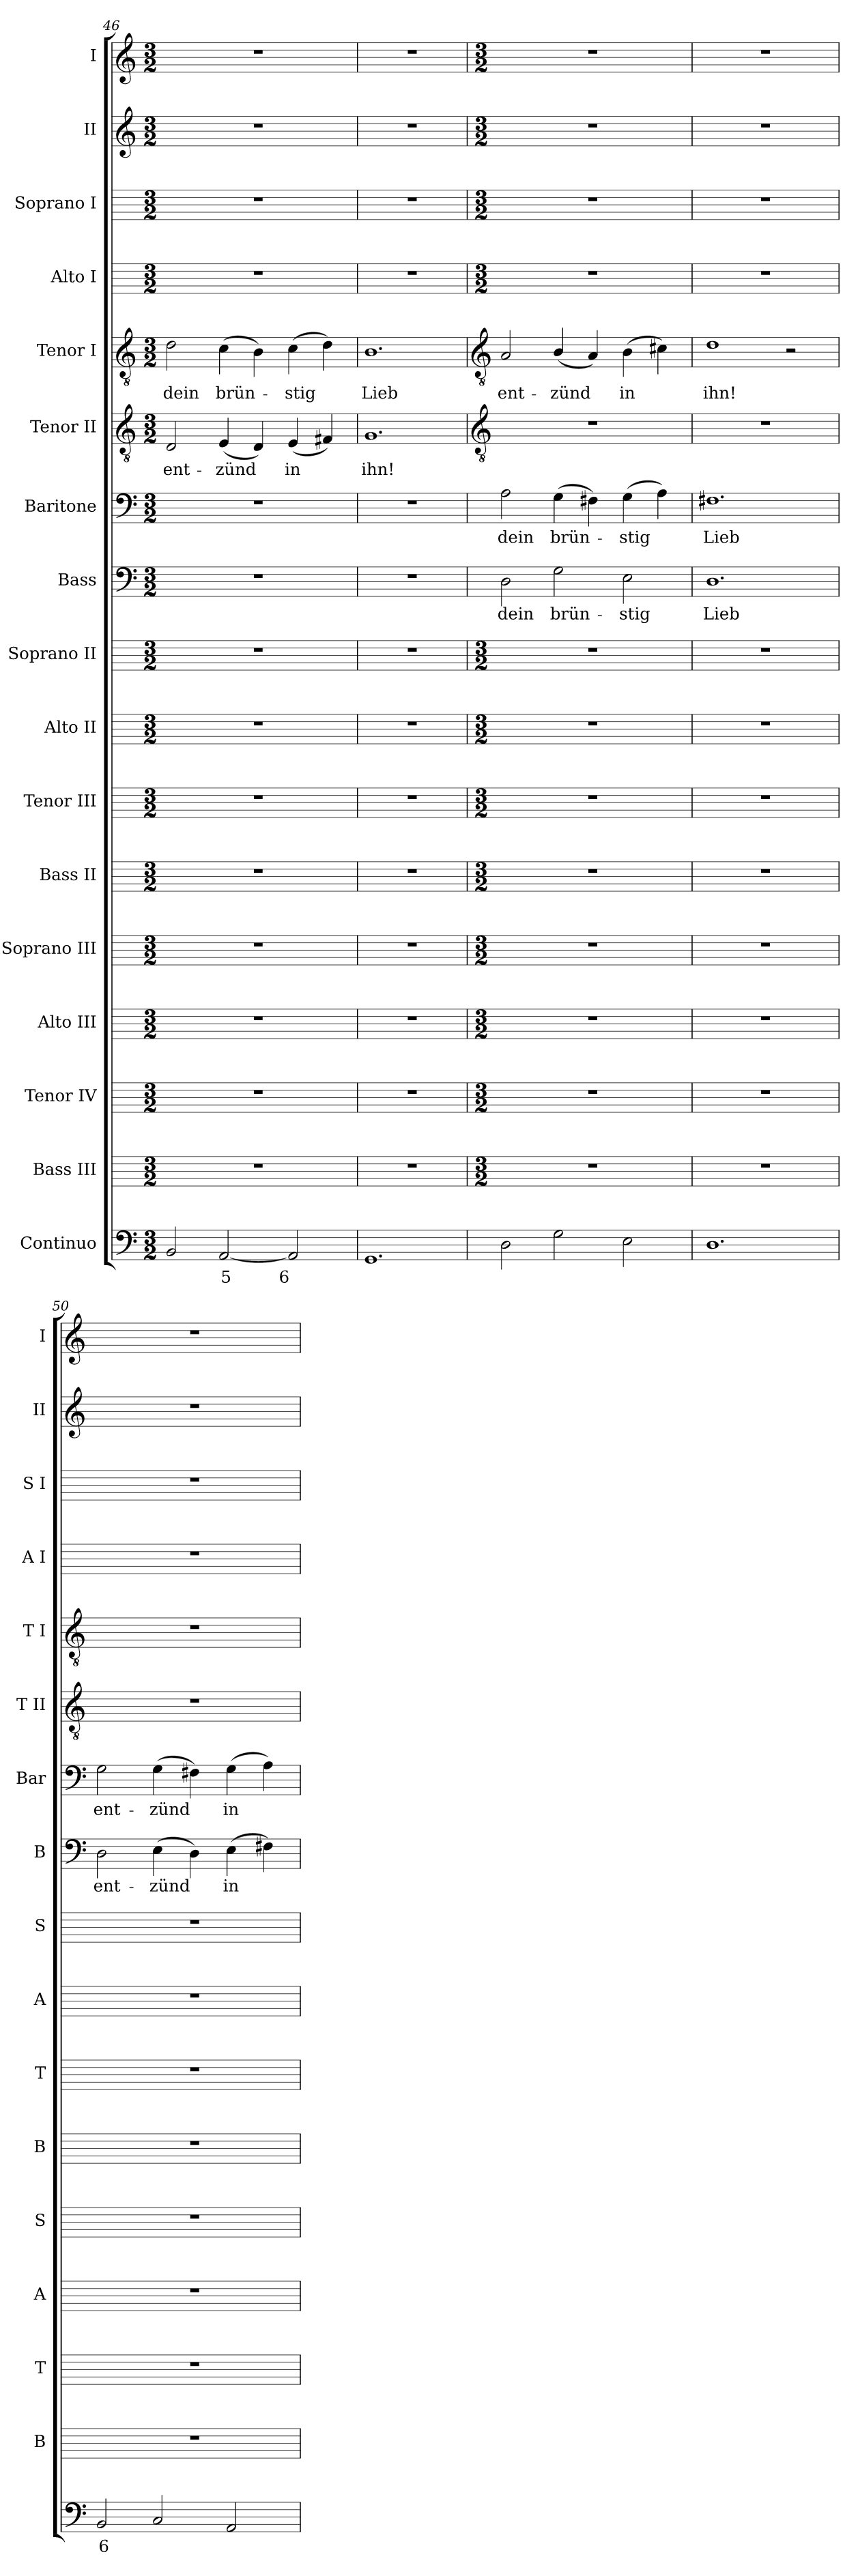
**kern	**text	**kern	**kern	**kern	**kern	**kern	**kern	**kern	**kern	**kern	**text	**kern	**text	**kern	**text	**kern	**text	**kern	**kern	**kern	**kern
*part17	*part17	*part16	*part15	*part14	*part13	*part12	*part11	*part10	*part9	*part8	*part8	*part7	*part7	*part6	*part6	*part5	*part5	*part4	*part3	*part2	*part1
*staff17	*staff17	*staff16	*staff15	*staff14	*staff13	*staff12	*staff11	*staff10	*staff9	*staff8	*staff8	*staff7	*staff7	*staff6	*staff6	*staff5	*staff5	*staff4	*staff3	*staff2	*staff1
*I"Continuo	*	*I"Bass III	*I"Tenor IV	*I"Alto III	*I"Soprano III	*I"Bass II	*I"Tenor III	*I"Alto II	*I"Soprano II	*I"Bass	*	*I"Baritone	*	*I"Tenor II	*	*I"Tenor I	*	*I"Alto I	*I"Soprano I	*I"II	*I"I
*	*	*I'B	*I'T	*I'A	*I'S	*I'B	*I'T	*I'A	*I'S	*I'B	*	*I'Bar	*	*I'T II	*	*I'T I	*	*I'A I	*I'S I	*I'II	*I'I
*clefF4	*	*	*	*	*	*	*	*	*	*clefF4	*	*clefF4	*	*clefGv2	*	*clefGv2	*	*	*	*clefG2	*clefG2
*	*	*ITrd4c7	*ITrd4c7	*ITrd4c7	*ITrd4c7	*ITrd4c7	*ITrd4c7	*ITrd4c7	*ITrd4c7	*	*	*	*	*	*	*	*	*	*	*	*
*k[]	*	*	*	*	*	*	*	*	*	*k[]	*	*k[]	*	*k[]	*	*k[]	*	*	*	*k[]	*k[]
*C:	*	*	*	*	*	*	*	*	*	*C:	*	*C:	*	*C:	*	*C:	*	*	*	*C:	*C:
*M3/2	*	*M3/2	*M3/2	*M3/2	*M3/2	*M3/2	*M3/2	*M3/2	*M3/2	*M3/2	*	*M3/2	*	*M3/2	*	*M3/2	*	*M3/2	*M3/2	*M3/2	*M3/2
=46	=46	=46	=46	=46	=46	=46	=46	=46	=46	=46	=46	=46	=46	=46	=46	=46	=46	=46	=46	=46	=46
!	!	!	!	!	!	!	!	!	!	!LO:N:vis=1	!	!LO:N:vis=1	!	!	!LO:LY:b	!	!LO:LY:b	!	!	!	!
2BB	.	1.r	1.r	1.r	1.r	1.r	1.r	1.r	1.r	1.r	.	1.r	.	2D	ent-	2d	dein	1.r	1.r	1.r	1.r
!	!LO:LY:b	!	!	!	!	!	!	!	!	!	!	!	!	!	!LO:LY:b	!	!LO:LY:b	!	!	!	!
[2AA	5	.	.	.	.	.	.	.	.	.	.	.	.	(<4E	-zünd	(>4c	brün-	.	.	.	.
.	.	.	.	.	.	.	.	.	.	.	.	.	.	4D)	.	4B)	.	.	.	.	.
!	!LO:LY:b	!	!	!	!	!	!	!	!	!	!	!	!	!	!LO:LY:b	!	!LO:LY:b	!	!	!	!
2AA]	6	.	.	.	.	.	.	.	.	.	.	.	.	(<4E	in	(>4c	stig	.	.	.	.
.	.	.	.	.	.	.	.	.	.	.	.	.	.	4F#X)	.	4d)	.	.	.	.	.
=47	=47	=47	=47	=47	=47	=47	=47	=47	=47	=47	=47	=47	=47	=47	=47	=47	=47	=47	=47	=47	=47
!	!	!	!	!	!	!	!	!	!	!LO:N:vis=1	!	!LO:N:vis=1	!	!	!LO:LY:b	!	!LO:LY:b	!	!	!	!
1.GG	.	1.r	1.r	1.r	1.r	1.r	1.r	1.r	1.r	1.r	.	1.r	.	1.G	ihn!	1.B	Lieb	1.r	1.r	1.r	1.r
!!LO:LB:g=z
=48	=48	=48	=48	=48	=48	=48	=48	=48	=48	=48	=48	=48	=48	=48	=48	=48	=48	=48	=48	=48	=48
*	*	*	*	*	*	*	*	*	*	*	*	*	*	*clefGv2	*	*clefGv2	*	*	*	*	*
*	*	*M3/2	*M3/2	*M3/2	*M3/2	*M3/2	*M3/2	*M3/2	*M3/2	*	*	*	*	*	*	*	*	*M3/2	*M3/2	*M3/2	*M3/2
!	!	!	!	!	!	!	!	!	!	!	!LO:LY:b	!	!LO:LY:b	!LO:N:vis=1	!	!	!LO:LY:b	!	!	!	!
2D	.	1.r	1.r	1.r	1.r	1.r	1.r	1.r	1.r	2D	dein	2A	dein	1.r	.	2A	ent-	1.r	1.r	1.r	1.r
!	!	!	!	!	!	!	!	!	!	!	!LO:LY:b	!	!LO:LY:b	!	!	!	!LO:LY:b	!	!	!	!
2G	.	.	.	.	.	.	.	.	.	2G	brün-	(>4G	brün-	.	.	(<4B/	-zünd	.	.	.	.
.	.	.	.	.	.	.	.	.	.	.	.	4F#X)	.	.	.	4A)	.	.	.	.	.
!	!	!	!	!	!	!	!	!	!	!	!LO:LY:b	!	!LO:LY:b	!	!	!	!LO:LY:b	!	!	!	!
2E	.	.	.	.	.	.	.	.	.	2E	-stig	(>4G	stig	.	.	(>4B	in	.	.	.	.
.	.	.	.	.	.	.	.	.	.	.	.	4A)	.	.	.	4c#X)	.	.	.	.	.
=49	=49	=49	=49	=49	=49	=49	=49	=49	=49	=49	=49	=49	=49	=49	=49	=49	=49	=49	=49	=49	=49
!	!	!	!	!	!	!	!	!	!	!	!LO:LY:b	!	!LO:LY:b	!LO:N:vis=1	!	!	!LO:LY:b	!	!	!	!
1.D	.	1.r	1.r	1.r	1.r	1.r	1.r	1.r	1.r	1.D	Lieb	1.F#X	Lieb	1.r	.	1d	ihn!	1.r	1.r	1.r	1.r
.	.	.	.	.	.	.	.	.	.	.	.	.	.	.	.	2r	.	.	.	.	.
=50	=50	=50	=50	=50	=50	=50	=50	=50	=50	=50	=50	=50	=50	=50	=50	=50	=50	=50	=50	=50	=50
!	!LO:LY:b	!	!	!	!	!	!	!	!	!	!LO:LY:b	!	!LO:LY:b	!LO:N:vis=1	!	!LO:N:vis=1	!	!	!	!	!
2BB/	6	1.r	1.r	1.r	1.r	1.r	1.r	1.r	1.r	2D	ent-	2G	ent-	1.r	.	1.r	.	1.r	1.r	1.r	1.r
!	!	!	!	!	!	!	!	!	!	!	!LO:LY:b	!	!LO:LY:b	!	!	!	!	!	!	!	!
2C	.	.	.	.	.	.	.	.	.	(>4E	-zünd	(>4G	-zünd	.	.	.	.	.	.	.	.
.	.	.	.	.	.	.	.	.	.	4D)	.	4F#X)	.	.	.	.	.	.	.	.	.
!	!	!	!	!	!	!	!	!	!	!	!LO:LY:b	!	!LO:LY:b	!	!	!	!	!	!	!	!
2AA	.	.	.	.	.	.	.	.	.	(>4E	in	(>4G	in	.	.	.	.	.	.	.	.
.	.	.	.	.	.	.	.	.	.	4F#X)	.	4A)	.	.	.	.	.	.	.	.	.
=	=	=	=	=	=	=	=	=	=	=	=	=	=	=	=	=	=	=	=	=	=
*-	*-	*-	*-	*-	*-	*-	*-	*-	*-	*-	*-	*-	*-	*-	*-	*-	*-	*-	*-	*-	*-
